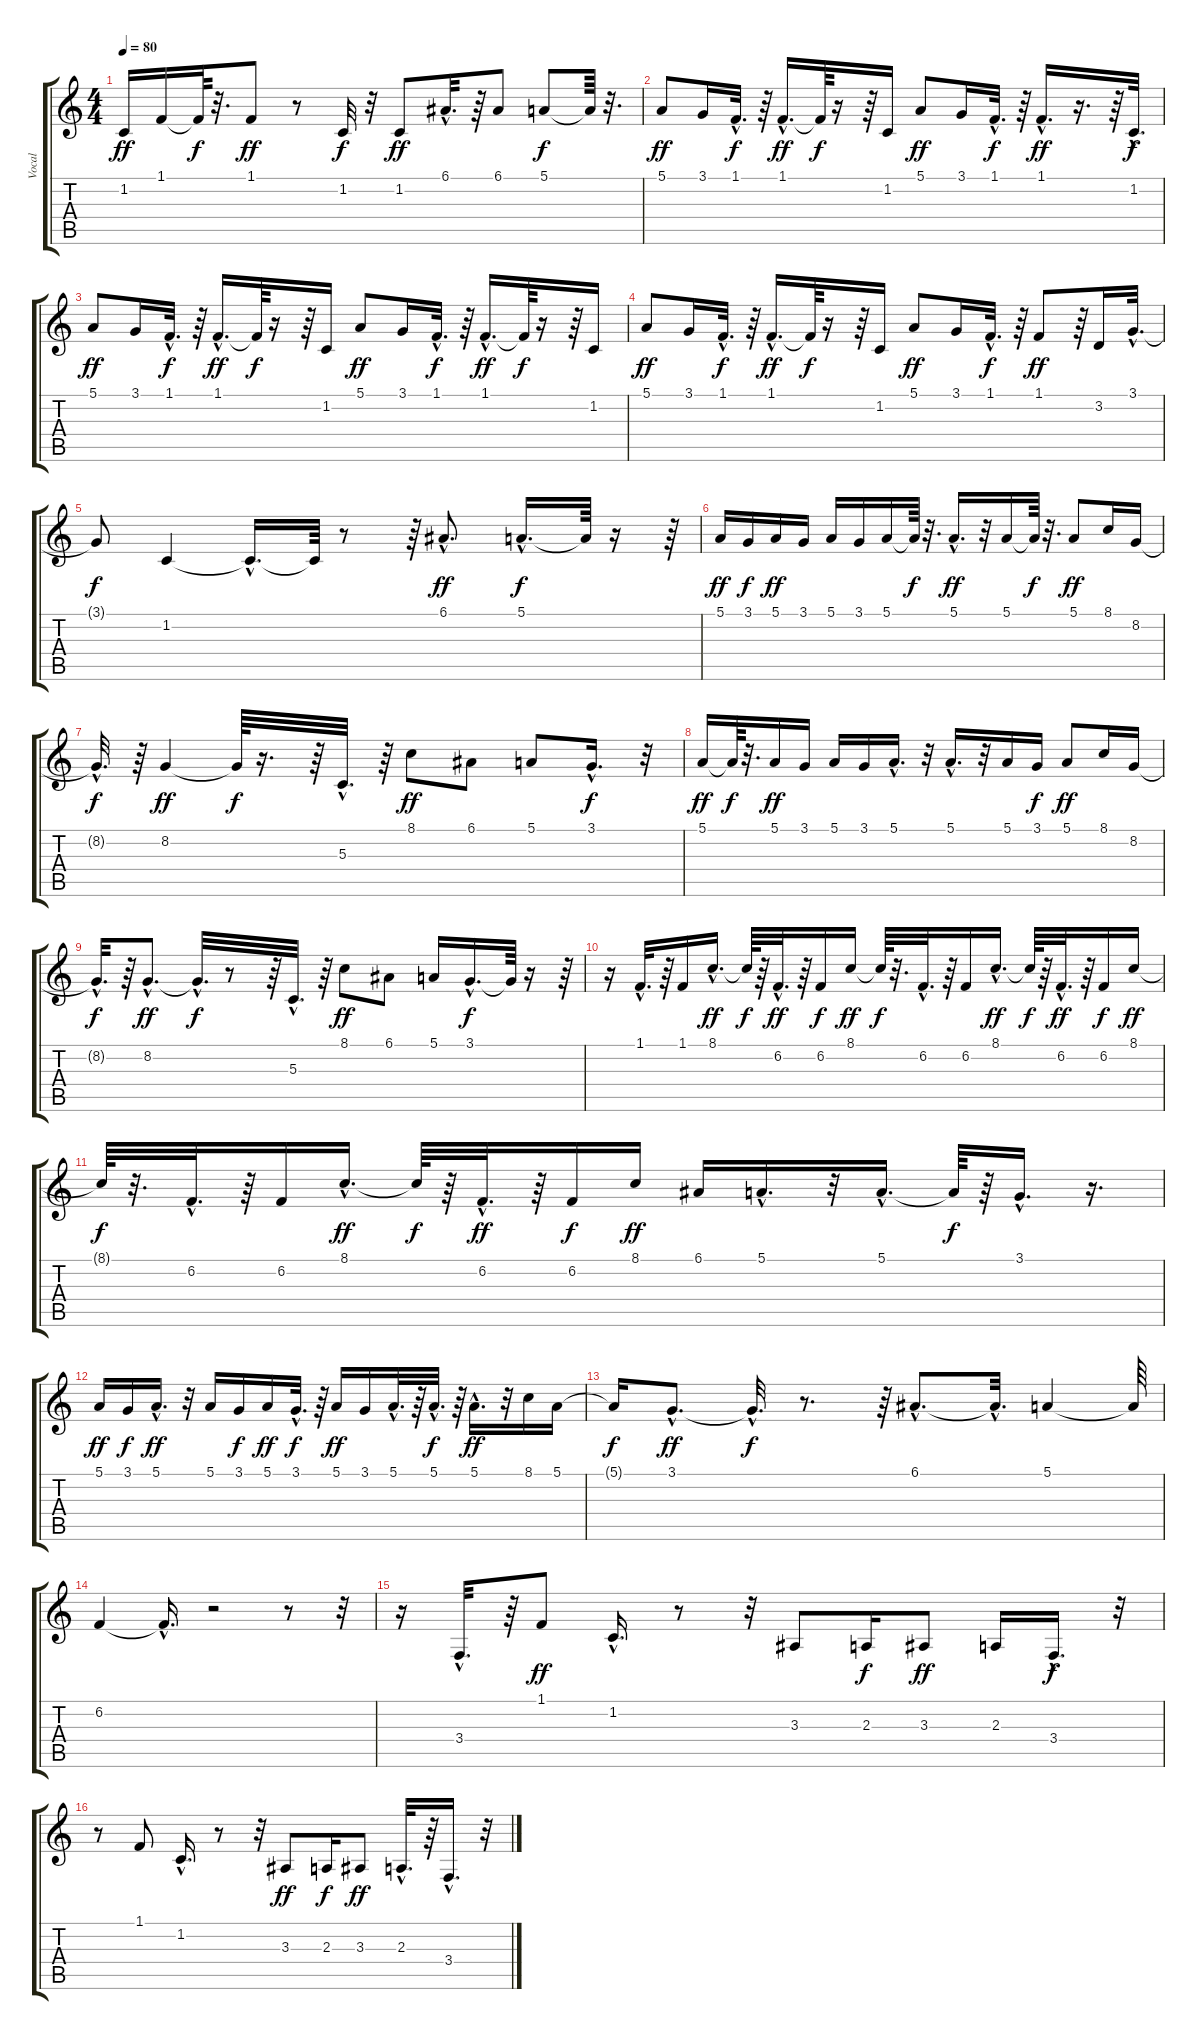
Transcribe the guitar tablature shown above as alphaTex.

\track ("Vocal" "Vocal") {instrument tenorsax}
\staff {score tabs}
\tuning (E4 B3 G3 D3 A2 E2) {hide}
\ts (4 4)
\tempo 80
\clef g2
\ks c
1.2.16{dy ff} 1.1.16 1.1{t}.64{dy f} r.32{d} 1.1.8{dy ff} r.8 1.2.32{dy f} r.32 1.2.8{dy ff} 6.1{hac}.32{d} r.64 6.1.8 5.1.8{dy f} 5.1{t}.64 r.32{d} |
5.1.8{dy ff} 3.1.16 1.1{hac}.32{d dy f} r.64 1.1{hac}.16{d dy ff} 1.1{t}.64{dy f} r.16 r.64 1.2.16 5.1.8{dy ff} 3.1.16 1.1{hac}.32{d dy f} r.64 1.1{hac}.16{d dy ff} r.16{d} r.64 1.2{hac}.32{d dy f} |
5.1.8{dy ff} 3.1.16 1.1{hac}.32{d dy f} r.64 1.1{hac}.16{d dy ff} 1.1{t}.64{dy f} r.16 r.64 1.2.16 5.1.8{dy ff} 3.1.16 1.1{hac}.32{d dy f} r.64 1.1{hac}.16{d dy ff} 1.1{t}.64{dy f} r.16 r.64 1.2.16 |
5.1.8{dy ff} 3.1.16 1.1{hac}.32{d dy f} r.64 1.1{hac}.16{d dy ff} 1.1{t}.64{dy f} r.16 r.64 1.2.16 5.1.8{dy ff} 3.1.16 1.1{hac}.32{d dy f} r.64 1.1.8{dy ff} r.64 3.2.16 3.1{hac}.32{d} |
3.1{t}.8{dy f} 1.2.4 1.2{hac t}.16{d} 1.2{t}.64 r.8 r.64 6.1{hac}.8{d dy ff} 5.1{hac}.16{d dy f} 5.1{t}.64 r.16 r.64 |
5.1.16{dy ff} 3.1.16{dy f} 5.1.16{dy ff} 3.1.16 5.1.16 3.1.16 5.1.16 5.1{t}.64{dy f} r.32{d} 5.1{hac}.16{d dy ff} r.32 5.1.16 5.1{t}.64{dy f} r.32{d} 5.1.8{dy ff} 8.1.16 8.2.16 |
8.2{hac t}.32{d dy f} r.64 8.2.4{dy ff} 8.2{t}.64{dy f} r.16{d} r.64 5.3{hac}.32{d} r.64 8.1.8{dy ff} 6.1.8 5.1.8 3.1{hac}.16{d dy f} r.32 |
5.1.16{dy ff} 5.1{t}.64{dy f} r.32{d} 5.1.16{dy ff} 3.1.16 5.1.16 3.1.16 5.1{hac}.16{d} r.32 5.1{hac}.16{d} r.32 5.1.16 3.1.16{dy f} 5.1.8{dy ff} 8.1.16 8.2.16 |
8.2{hac t}.32{d dy f} r.64 8.2{hac}.8{d dy ff} 8.2{hac t}.32{d dy f} r.8 r.64 5.3{hac}.32{d} r.64 8.1.8{dy ff} 6.1.8 5.1.16 3.1{hac}.16{d dy f} 3.1{t}.64 r.16 r.64 |
r.16 1.1{hac}.32{d} r.64 1.1.16 8.1{hac}.16{d dy ff} 8.1{t}.64{dy f} r.64 6.2{hac}.32{d dy ff} r.64 6.2.16{dy f} 8.1.16{dy ff} 8.1{t}.64{dy f} r.32{d} 6.2{hac}.32{d} r.64 6.2.16 8.1{hac}.16{d dy ff} 8.1{t}.64{dy f} r.64 6.2{hac}.32{d dy ff} r.64 6.2.16{dy f} 8.1.16{dy ff} |
8.1{t}.64{dy f} r.32{d} 6.2{hac}.32{d} r.64 6.2.16 8.1{hac}.16{d dy ff} 8.1{t}.64{dy f} r.64 6.2{hac}.32{d dy ff} r.64 6.2.16{dy f} 8.1.16{dy ff} 6.1.16 5.1{hac}.16{d} r.32 5.1{hac}.16{d} 5.1{t}.64{dy f} r.64 3.1{hac}.16{d} r.16{d} |
5.1.16{dy ff} 3.1.16{dy f} 5.1{hac}.16{d dy ff} r.32 5.1.16 3.1.16{dy f} 5.1.16{dy ff} 3.1{hac}.32{d dy f} r.64 5.1.16{dy ff} 3.1.16 5.1{hac}.32{d} r.64 5.1{hac}.32{d dy f} r.64 5.1{hac}.16{d dy ff} r.32 8.1.16 5.1.16 |
5.1{t}.16{dy f} 3.1{hac}.8{d dy ff} 3.1{hac t}.32{d dy f} r.8{d} r.64 6.1{hac}.8{d} 6.1{hac t}.32{d} 5.1.4 5.1{t}.64 |
6.2.4 6.2{hac t}.16{d} r.2 r.8 r.32 |
r.16 3.4{hac}.32{d} r.64 1.1.8{dy ff} 1.2{hac}.16{d} r.8 r.32 3.3.8 2.3.16{dy f} 3.3.8{dy ff} 2.3.16 3.4{hac}.16{d dy f} r.32 |
r.8 1.1.8 1.2{hac}.16{d} r.8 r.32 3.3.8{dy ff} 2.3.16{dy f} 3.3.8{dy ff} 2.3{hac}.32{d} r.64 3.4{hac}.16{d} r.32
